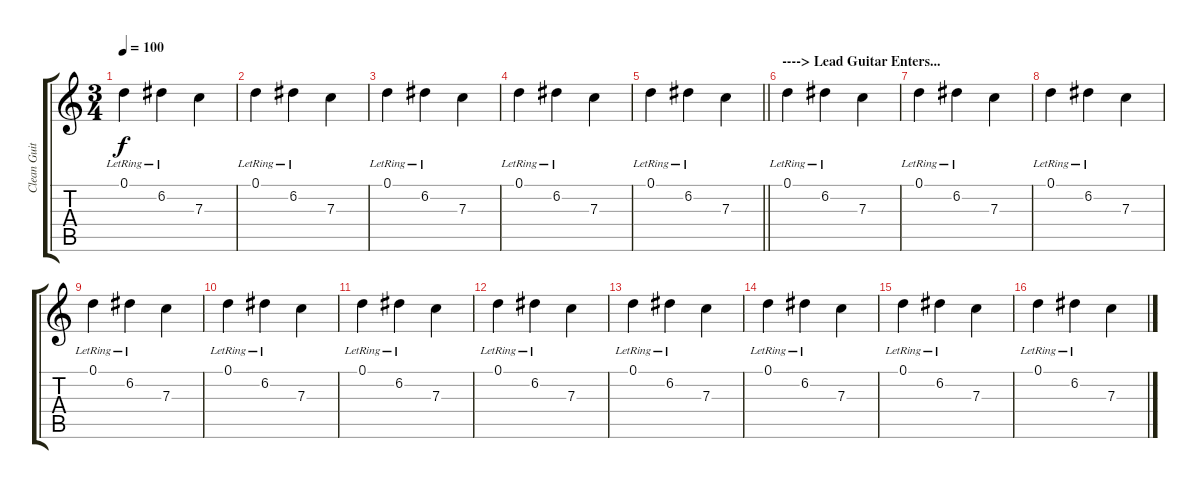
\track ("Clean Guitar + Fills" "Clean Guit") {instrument acousticguitarsteel}
\staff {score tabs}
\tuning (D4 A3 F3 C3 G2 D2) {hide}
\ts (3 4)
\tempo 100
\clef g2
\ks c
0.1{lr}.4{dy f} 6.2{lr}.4 7.3.4 |
0.1{lr}.4 6.2{lr}.4 7.3.4 |
0.1{lr}.4 6.2{lr}.4 7.3.4 |
0.1{lr}.4 6.2{lr}.4 7.3.4 |
\barLineRight lightlight
0.1{lr}.4 6.2{lr}.4 7.3.4 |
\section ("" "----> Lead Guitar Enters...")
0.1{lr}.4 6.2{lr}.4 7.3.4 |
0.1{lr}.4 6.2{lr}.4 7.3.4 |
0.1{lr}.4 6.2{lr}.4 7.3.4 |
0.1{lr}.4 6.2{lr}.4 7.3.4 |
0.1{lr}.4 6.2{lr}.4 7.3.4 |
0.1{lr}.4 6.2{lr}.4 7.3.4 |
0.1{lr}.4 6.2{lr}.4 7.3.4 |
0.1{lr}.4 6.2{lr}.4 7.3.4 |
0.1{lr}.4 6.2{lr}.4 7.3.4 |
0.1{lr}.4 6.2{lr}.4 7.3.4 |
0.1{lr}.4 6.2{lr}.4 7.3.4
